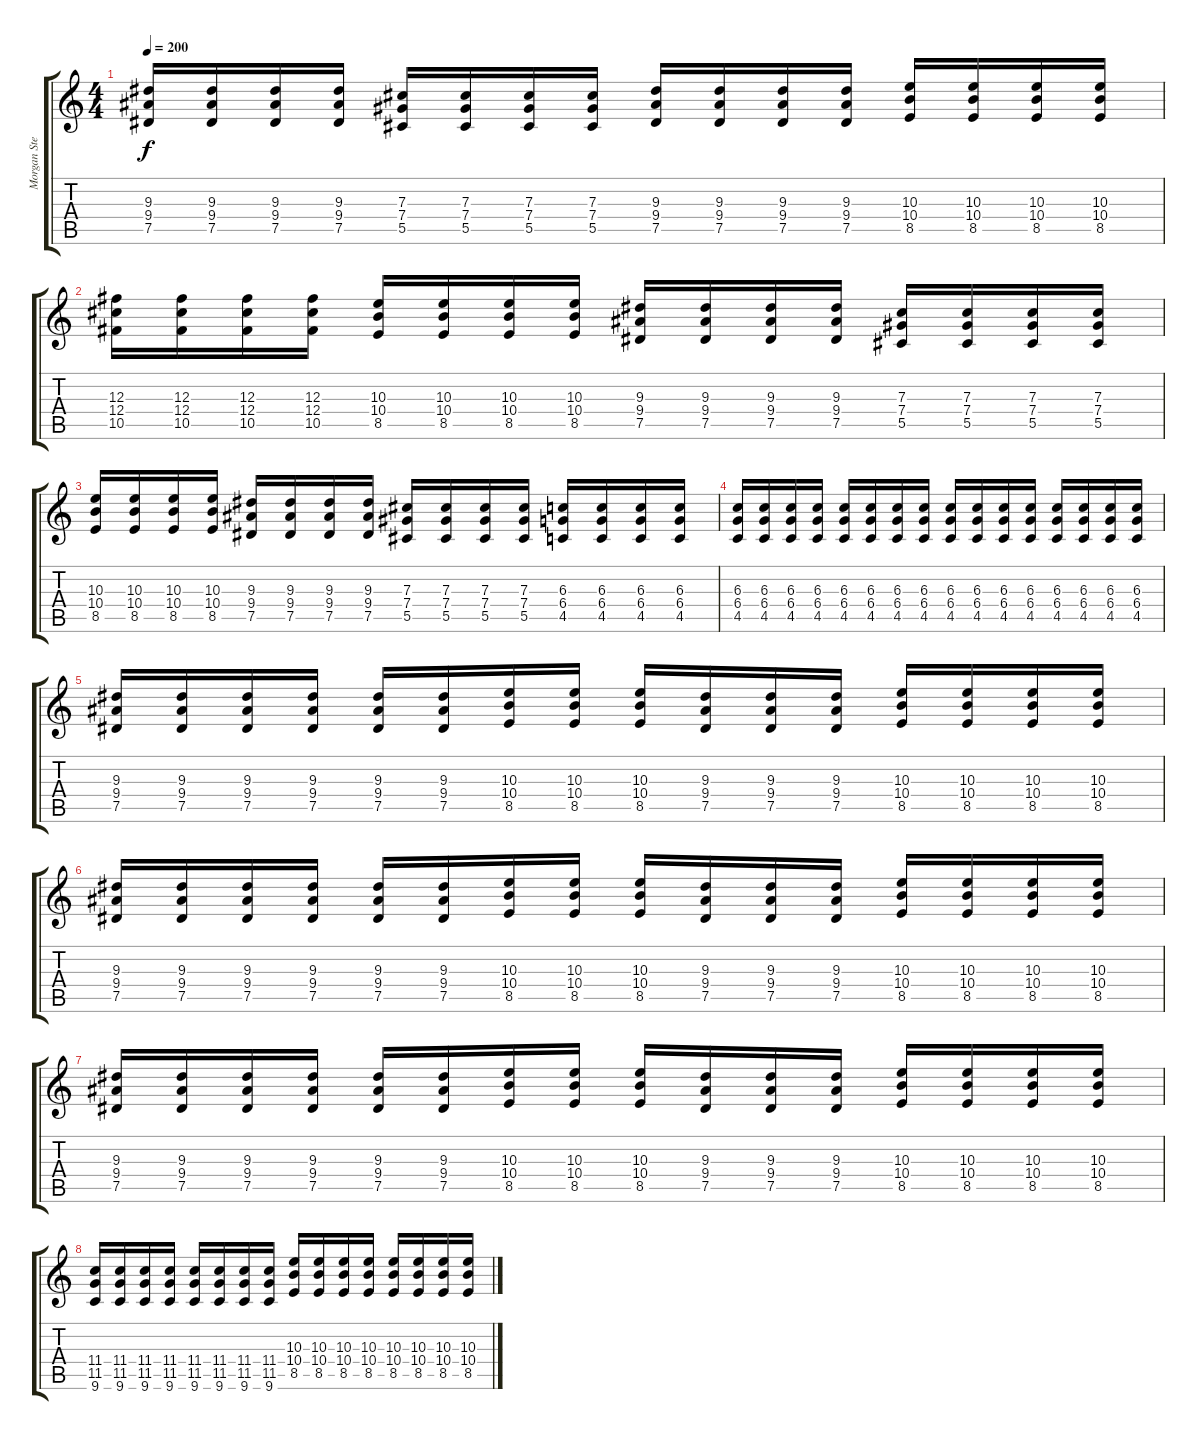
\track ("Morgan Steinmeyer Håkansson" "Morgan Ste") {instrument distortionguitar}
\staff {score tabs}
\tuning (Eb4 Bb3 Gb3 Db3 Ab2 Eb2) {hide}
\ts (4 4)
\tempo 200
\clef g2
\ks c
(9.3 9.4 7.5).16{dy f} (9.3 9.4 7.5).16 (9.3 9.4 7.5).16 (9.3 9.4 7.5).16 (7.3 7.4 5.5).16 (7.3 7.4 5.5).16 (7.3 7.4 5.5).16 (7.3 7.4 5.5).16 (9.3 9.4 7.5).16 (9.3 9.4 7.5).16 (9.3 9.4 7.5).16 (9.3 9.4 7.5).16 (10.3 10.4 8.5).16 (10.3 10.4 8.5).16 (10.3 10.4 8.5).16 (10.3 10.4 8.5).16 |
(12.3 12.4 10.5).16 (12.3 12.4 10.5).16 (12.3 12.4 10.5).16 (12.3 12.4 10.5).16 (10.3 10.4 8.5).16 (10.3 10.4 8.5).16 (10.3 10.4 8.5).16 (10.3 10.4 8.5).16 (9.3 9.4 7.5).16 (9.3 9.4 7.5).16 (9.3 9.4 7.5).16 (9.3 9.4 7.5).16 (7.3 7.4 5.5).16 (7.3 7.4 5.5).16 (7.3 7.4 5.5).16 (7.3 7.4 5.5).16 |
(10.3 10.4 8.5).16 (10.3 10.4 8.5).16 (10.3 10.4 8.5).16 (10.3 10.4 8.5).16 (9.3 9.4 7.5).16 (9.3 9.4 7.5).16 (9.3 9.4 7.5).16 (9.3 9.4 7.5).16 (7.3 7.4 5.5).16 (7.3 7.4 5.5).16 (7.3 7.4 5.5).16 (7.3 7.4 5.5).16 (6.3 6.4 4.5).16 (6.3 6.4 4.5).16 (6.3 6.4 4.5).16 (6.3 6.4 4.5).16 |
(6.3 6.4 4.5).16 (6.3 6.4 4.5).16 (6.3 6.4 4.5).16 (6.3 6.4 4.5).16 (6.3 6.4 4.5).16 (6.3 6.4 4.5).16 (6.3 6.4 4.5).16 (6.3 6.4 4.5).16 (6.3 6.4 4.5).16 (6.3 6.4 4.5).16 (6.3 6.4 4.5).16 (6.3 6.4 4.5).16 (6.3 6.4 4.5).16 (6.3 6.4 4.5).16 (6.3 6.4 4.5).16 (6.3 6.4 4.5).16 |
(9.3 9.4 7.5).16 (9.3 9.4 7.5).16 (9.3 9.4 7.5).16 (9.3 9.4 7.5).16 (9.3 9.4 7.5).16 (9.3 9.4 7.5).16 (10.3 10.4 8.5).16 (10.3 10.4 8.5).16 (10.3 10.4 8.5).16 (9.3 9.4 7.5).16 (9.3 9.4 7.5).16 (9.3 9.4 7.5).16 (10.3 10.4 8.5).16 (10.3 10.4 8.5).16 (10.3 10.4 8.5).16 (10.3 10.4 8.5).16 |
(9.3 9.4 7.5).16 (9.3 9.4 7.5).16 (9.3 9.4 7.5).16 (9.3 9.4 7.5).16 (9.3 9.4 7.5).16 (9.3 9.4 7.5).16 (10.3 10.4 8.5).16 (10.3 10.4 8.5).16 (10.3 10.4 8.5).16 (9.3 9.4 7.5).16 (9.3 9.4 7.5).16 (9.3 9.4 7.5).16 (10.3 10.4 8.5).16 (10.3 10.4 8.5).16 (10.3 10.4 8.5).16 (10.3 10.4 8.5).16 |
(9.3 9.4 7.5).16 (9.3 9.4 7.5).16 (9.3 9.4 7.5).16 (9.3 9.4 7.5).16 (9.3 9.4 7.5).16 (9.3 9.4 7.5).16 (10.3 10.4 8.5).16 (10.3 10.4 8.5).16 (10.3 10.4 8.5).16 (9.3 9.4 7.5).16 (9.3 9.4 7.5).16 (9.3 9.4 7.5).16 (10.3 10.4 8.5).16 (10.3 10.4 8.5).16 (10.3 10.4 8.5).16 (10.3 10.4 8.5).16 |
(11.4 11.5 9.6).16 (11.4 11.5 9.6).16 (11.4 11.5 9.6).16 (11.4 11.5 9.6).16 (11.4 11.5 9.6).16 (11.4 11.5 9.6).16 (11.4 11.5 9.6).16 (11.4 11.5 9.6).16 (10.3 10.4 8.5).16 (10.3 10.4 8.5).16 (10.3 10.4 8.5).16 (10.3 10.4 8.5).16 (10.3 10.4 8.5).16 (10.3 10.4 8.5).16 (10.3 10.4 8.5).16 (10.3 10.4 8.5).16
